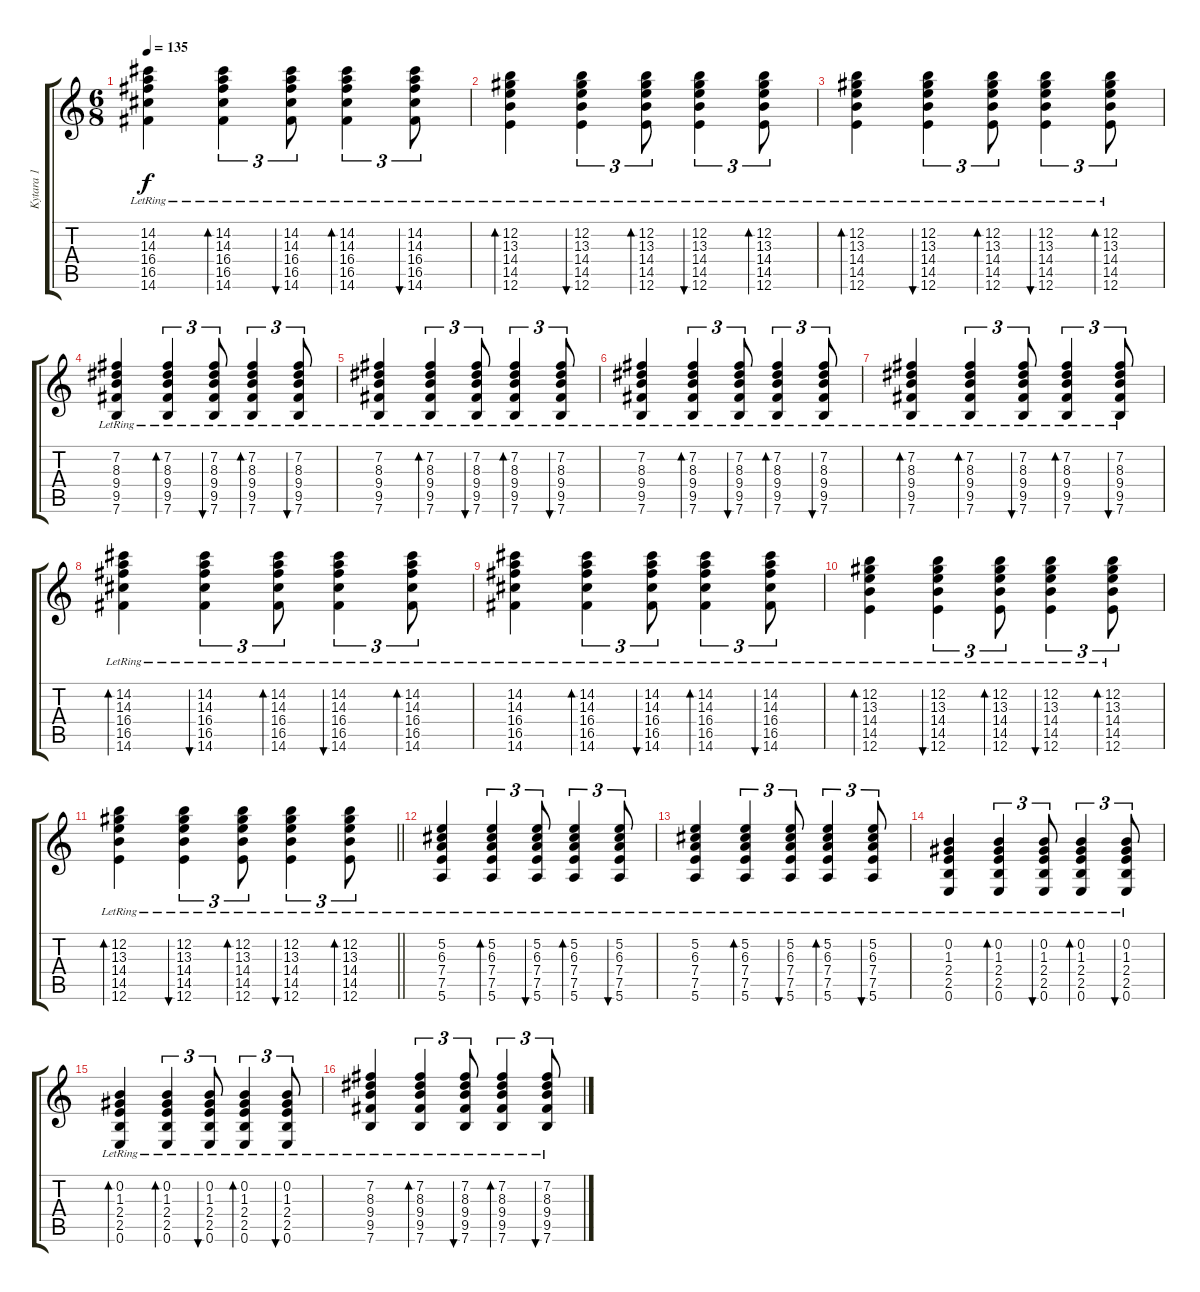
\track ("Kytara 1" "Kytara 1") {instrument acousticguitarnylon}
\staff {score tabs}
\tuning (E4 B3 G3 D3 A2 E2) {hide}
\ts (6 8)
\tempo 135
\clef g2
\ks c
(14.2 14.3{lr} 16.4{lr} 16.5{lr} 14.6{lr}).4{dy f} (14.2 14.3{lr} 16.4{lr} 16.5{lr} 14.6{lr}).4{tu (3 2) bd 60} (14.2 14.3{lr} 16.4{lr} 16.5{lr} 14.6{lr}).8{tu (3 2) bu 60} (14.2 14.3{lr} 16.4{lr} 16.5{lr} 14.6{lr}).4{tu (3 2) bd 60} (14.2 14.3{lr} 16.4{lr} 16.5{lr} 14.6{lr}).8{tu (3 2) bu 60} |
(12.2 13.3{lr} 14.4{lr} 14.5{lr} 12.6{lr}).4{bd 60} (12.2 13.3{lr} 14.4{lr} 14.5{lr} 12.6{lr}).4{tu (3 2) bu 60} (12.2 13.3{lr} 14.4{lr} 14.5{lr} 12.6{lr}).8{tu (3 2) bd 60} (12.2 13.3{lr} 14.4{lr} 14.5{lr} 12.6{lr}).4{tu (3 2) bu 60} (12.2 13.3{lr} 14.4{lr} 14.5{lr} 12.6{lr}).8{tu (3 2) bd 60} |
(12.2 13.3{lr} 14.4{lr} 14.5{lr} 12.6{lr}).4{bd 60} (12.2 13.3{lr} 14.4{lr} 14.5{lr} 12.6{lr}).4{tu (3 2) bu 60} (12.2 13.3{lr} 14.4{lr} 14.5{lr} 12.6{lr}).8{tu (3 2) bd 60} (12.2 13.3{lr} 14.4{lr} 14.5{lr} 12.6{lr}).4{tu (3 2) bu 60} (12.2 13.3{lr} 14.4{lr} 14.5{lr} 12.6{lr}).8{tu (3 2) bd 60} |
(7.2 8.3{lr} 9.4{lr} 9.5{lr} 7.6{lr}).4 (7.2 8.3{lr} 9.4{lr} 9.5{lr} 7.6{lr}).4{tu (3 2) bd 60} (7.2 8.3{lr} 9.4{lr} 9.5{lr} 7.6{lr}).8{tu (3 2) bu 60} (7.2 8.3{lr} 9.4{lr} 9.5{lr} 7.6{lr}).4{tu (3 2) bd 60} (7.2 8.3{lr} 9.4{lr} 9.5{lr} 7.6{lr}).8{tu (3 2) bu 60} |
(7.2 8.3{lr} 9.4{lr} 9.5{lr} 7.6{lr}).4 (7.2 8.3{lr} 9.4{lr} 9.5{lr} 7.6{lr}).4{tu (3 2) bd 60} (7.2 8.3{lr} 9.4{lr} 9.5{lr} 7.6{lr}).8{tu (3 2) bu 60} (7.2 8.3{lr} 9.4{lr} 9.5{lr} 7.6{lr}).4{tu (3 2) bd 60} (7.2 8.3{lr} 9.4{lr} 9.5{lr} 7.6{lr}).8{tu (3 2) bu 60} |
(7.2 8.3{lr} 9.4{lr} 9.5{lr} 7.6{lr}).4 (7.2 8.3{lr} 9.4{lr} 9.5{lr} 7.6{lr}).4{tu (3 2) bd 60} (7.2 8.3{lr} 9.4{lr} 9.5{lr} 7.6{lr}).8{tu (3 2) bu 60} (7.2 8.3{lr} 9.4{lr} 9.5{lr} 7.6{lr}).4{tu (3 2) bd 60} (7.2 8.3{lr} 9.4{lr} 9.5{lr} 7.6{lr}).8{tu (3 2) bu 60} |
(7.2 8.3{lr} 9.4{lr} 9.5{lr} 7.6{lr}).4{bd 60} (7.2 8.3{lr} 9.4{lr} 9.5{lr} 7.6{lr}).4{tu (3 2) bd 60} (7.2 8.3{lr} 9.4{lr} 9.5{lr} 7.6{lr}).8{tu (3 2) bu 60} (7.2 8.3{lr} 9.4{lr} 9.5{lr} 7.6{lr}).4{tu (3 2) bd 60} (7.2 8.3{lr} 9.4{lr} 9.5{lr} 7.6{lr}).8{tu (3 2) bu 60} |
(14.2 14.3{lr} 16.4{lr} 16.5{lr} 14.6{lr}).4{bd 60} (14.2 14.3{lr} 16.4{lr} 16.5{lr} 14.6{lr}).4{tu (3 2) bu 60} (14.2 14.3{lr} 16.4{lr} 16.5{lr} 14.6{lr}).8{tu (3 2) bd 60} (14.2 14.3{lr} 16.4{lr} 16.5{lr} 14.6{lr}).4{tu (3 2) bu 60} (14.2 14.3{lr} 16.4{lr} 16.5{lr} 14.6{lr}).8{tu (3 2) bd 60} |
(14.2 14.3{lr} 16.4{lr} 16.5{lr} 14.6{lr}).4 (14.2 14.3{lr} 16.4{lr} 16.5{lr} 14.6{lr}).4{tu (3 2) bd 60} (14.2 14.3{lr} 16.4{lr} 16.5{lr} 14.6{lr}).8{tu (3 2) bu 60} (14.2 14.3{lr} 16.4{lr} 16.5{lr} 14.6{lr}).4{tu (3 2) bd 60} (14.2 14.3{lr} 16.4{lr} 16.5{lr} 14.6{lr}).8{tu (3 2) bu 60} |
(12.2 13.3{lr} 14.4{lr} 14.5{lr} 12.6{lr}).4{bd 60} (12.2 13.3{lr} 14.4{lr} 14.5{lr} 12.6{lr}).4{tu (3 2) bu 60} (12.2 13.3{lr} 14.4{lr} 14.5{lr} 12.6{lr}).8{tu (3 2) bd 60} (12.2 13.3{lr} 14.4{lr} 14.5{lr} 12.6{lr}).4{tu (3 2) bu 60} (12.2 13.3{lr} 14.4{lr} 14.5{lr} 12.6{lr}).8{tu (3 2) bd 60} |
\barLineRight lightlight
(12.2 13.3{lr} 14.4{lr} 14.5{lr} 12.6{lr}).4{bd 60} (12.2 13.3{lr} 14.4{lr} 14.5{lr} 12.6{lr}).4{tu (3 2) bu 60} (12.2 13.3{lr} 14.4{lr} 14.5{lr} 12.6{lr}).8{tu (3 2) bd 60} (12.2 13.3{lr} 14.4{lr} 14.5{lr} 12.6{lr}).4{tu (3 2) bu 60} (12.2 13.3{lr} 14.4{lr} 14.5{lr} 12.6{lr}).8{tu (3 2) bd 60} |
\section ("" "")
(5.2 6.3{lr} 7.4{lr} 7.5{lr} 5.6{lr}).4 (5.2 6.3{lr} 7.4{lr} 7.5{lr} 5.6{lr}).4{tu (3 2) bd 60} (5.2 6.3{lr} 7.4{lr} 7.5{lr} 5.6{lr}).8{tu (3 2) bu 60} (5.2 6.3{lr} 7.4{lr} 7.5{lr} 5.6{lr}).4{tu (3 2) bd 60} (5.2 6.3{lr} 7.4{lr} 7.5{lr} 5.6{lr}).8{tu (3 2) bu 60} |
(5.2 6.3{lr} 7.4{lr} 7.5{lr} 5.6{lr}).4 (5.2 6.3{lr} 7.4{lr} 7.5{lr} 5.6{lr}).4{tu (3 2) bd 60} (5.2 6.3{lr} 7.4{lr} 7.5{lr} 5.6{lr}).8{tu (3 2) bu 60} (5.2 6.3{lr} 7.4{lr} 7.5{lr} 5.6{lr}).4{tu (3 2) bd 60} (5.2 6.3{lr} 7.4{lr} 7.5{lr} 5.6{lr}).8{tu (3 2) bu 60} |
(0.2 1.3{lr} 2.4{lr} 2.5{lr} 0.6{lr}).4 (0.2 1.3{lr} 2.4{lr} 2.5{lr} 0.6{lr}).4{tu (3 2) bd 60} (0.2 1.3{lr} 2.4{lr} 2.5{lr} 0.6{lr}).8{tu (3 2) bu 60} (0.2 1.3{lr} 2.4{lr} 2.5{lr} 0.6{lr}).4{tu (3 2) bd 60} (0.2 1.3{lr} 2.4{lr} 2.5{lr} 0.6{lr}).8{tu (3 2) bu 60} |
(0.2 1.3{lr} 2.4{lr} 2.5{lr} 0.6{lr}).4{bd 60} (0.2 1.3{lr} 2.4{lr} 2.5{lr} 0.6{lr}).4{tu (3 2) bd 60} (0.2 1.3{lr} 2.4{lr} 2.5{lr} 0.6{lr}).8{tu (3 2) bu 60} (0.2 1.3{lr} 2.4{lr} 2.5{lr} 0.6{lr}).4{tu (3 2) bd 60} (0.2 1.3{lr} 2.4{lr} 2.5{lr} 0.6{lr}).8{tu (3 2) bu 60} |
(7.2 8.3{lr} 9.4{lr} 9.5{lr} 7.6{lr}).4 (7.2 8.3{lr} 9.4{lr} 9.5{lr} 7.6{lr}).4{tu (3 2) bd 60} (7.2 8.3{lr} 9.4{lr} 9.5{lr} 7.6{lr}).8{tu (3 2) bu 60} (7.2 8.3{lr} 9.4{lr} 9.5{lr} 7.6{lr}).4{tu (3 2) bd 60} (7.2 8.3{lr} 9.4{lr} 9.5{lr} 7.6{lr}).8{tu (3 2) bu 60}
